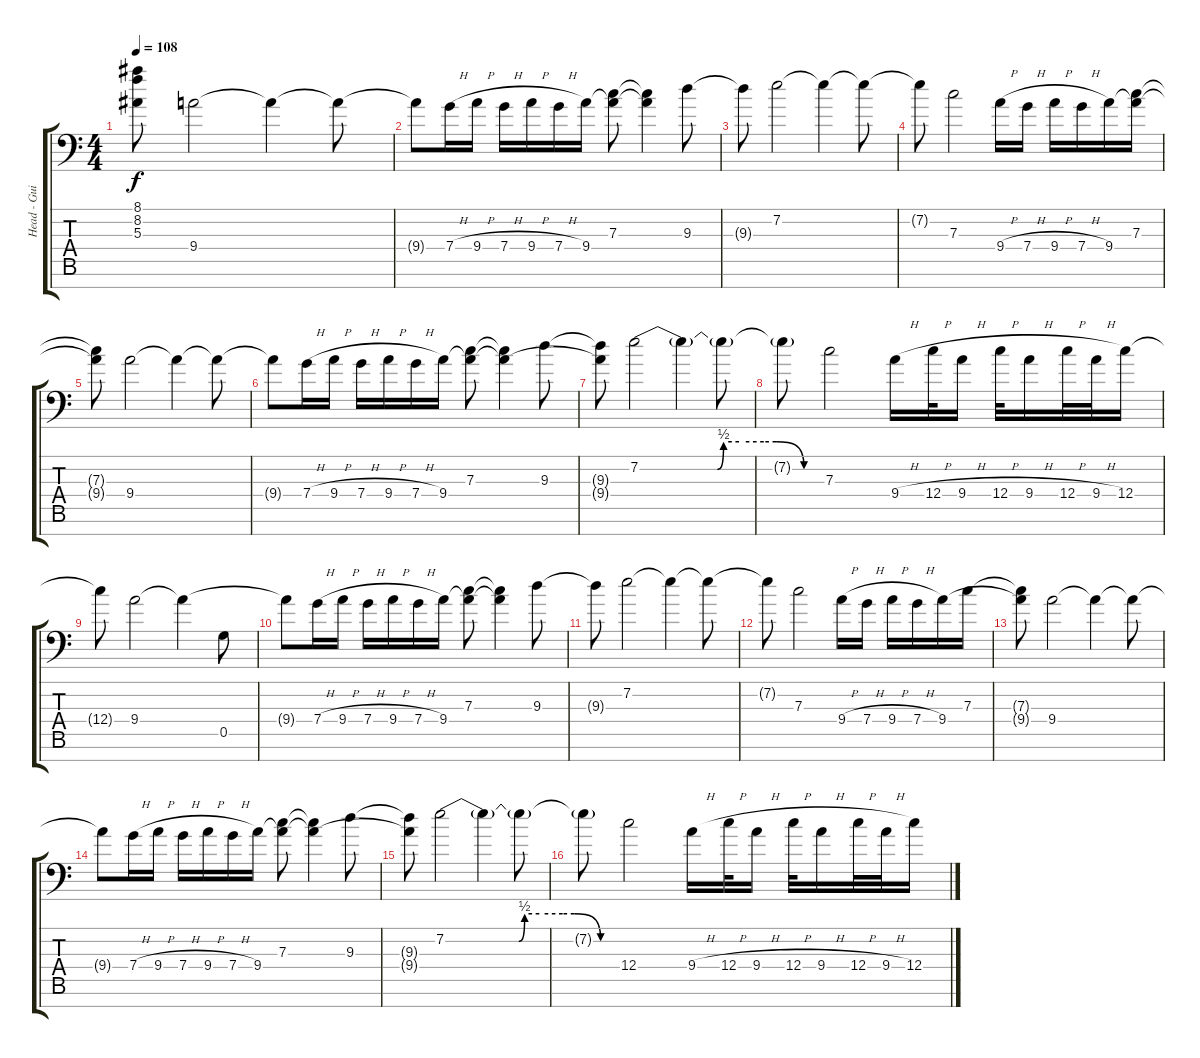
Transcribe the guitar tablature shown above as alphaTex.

\track ("Head - Guitar" "Head - Gui") {instrument overdrivenguitar}
\staff {score tabs}
\tuning (D4 A3 F3 C3 G2 D2 A1) {hide}
\ts (4 4)
\tempo 108
\clef f4
\ks c
(8.1{t} 8.2{t} 5.3{t}).8{dy f} 9.4.2 9.4{t}.4 9.4{t}.8 |
9.4{t}.8 7.4{h}.16 9.4{h}.16 7.4{h}.16 9.4{h}.16 7.4{h}.16 9.4.16 (7.3 9.4{t}).8 (7.3{t} 9.4{t}).4 9.3.8 |
9.3{t}.8 7.2.2 7.2{t}.4 7.2{t}.8 |
7.2{t}.8 7.3.2 9.4{h}.16 7.4{h}.16 9.4{h}.16 7.4{h}.16 9.4.16 (7.3 9.4{t}).16 |
(7.3{t} 9.4{t}).8 9.4.2 9.4{t}.4 9.4{t}.8 |
9.4{t}.8 7.4{h}.16 9.4{h}.16 7.4{h}.16 9.4{h}.16 7.4{h}.16 9.4.16 (7.3 9.4{t}).8 (7.3{t} 9.4{t}).4 9.3.8 |
(9.3{t} 9.4{t}).8 7.2{be (custom 0 0 25 0 27 2 32 2 40 2 44 2 53 0 60 0)}.2 7.2{t}.4 7.2{t}.8 |
7.2{t}.8 7.3.2 9.4{h}.16 12.4{h}.32 9.4{h}.16 12.4{h}.32 9.4{h}.16 12.4{h}.32 9.4{h}.32 12.4.16 |
12.4{t}.8 9.4.2 9.4{t}.4 0.5.8 |
9.4{t}.8 7.4{h}.16 9.4{h}.16 7.4{h}.16 9.4{h}.16 7.4{h}.16 9.4.16 (7.3 9.4{t}).8 (7.3{t} 9.4{t}).4 9.3.8 |
9.3{t}.8 7.2.2 7.2{t}.4 7.2{t}.8 |
7.2{t}.8 7.3.2 9.4{h}.16 7.4{h}.16 9.4{h}.16 7.4{h}.16 9.4.16 7.3.16 |
(7.3{t} 9.4{t}).8 9.4.2 9.4{t}.4 9.4{t}.8 |
9.4{t}.8 7.4{h}.16 9.4{h}.16 7.4{h}.16 9.4{h}.16 7.4{h}.16 9.4.16 (7.3 9.4{t}).8 (7.3{t} 9.4{t}).4 9.3.8 |
(9.3{t} 9.4{t}).8 7.2{be (custom 0 0 25 0 27 2 32 2 40 2 44 2 53 0 60 0)}.2 7.2{t}.4 7.2{t}.8 |
7.2{t}.8 12.4.2 9.4{h}.16 12.4{h}.32 9.4{h}.16 12.4{h}.32 9.4{h}.16 12.4{h}.32 9.4{h}.32 12.4.16
